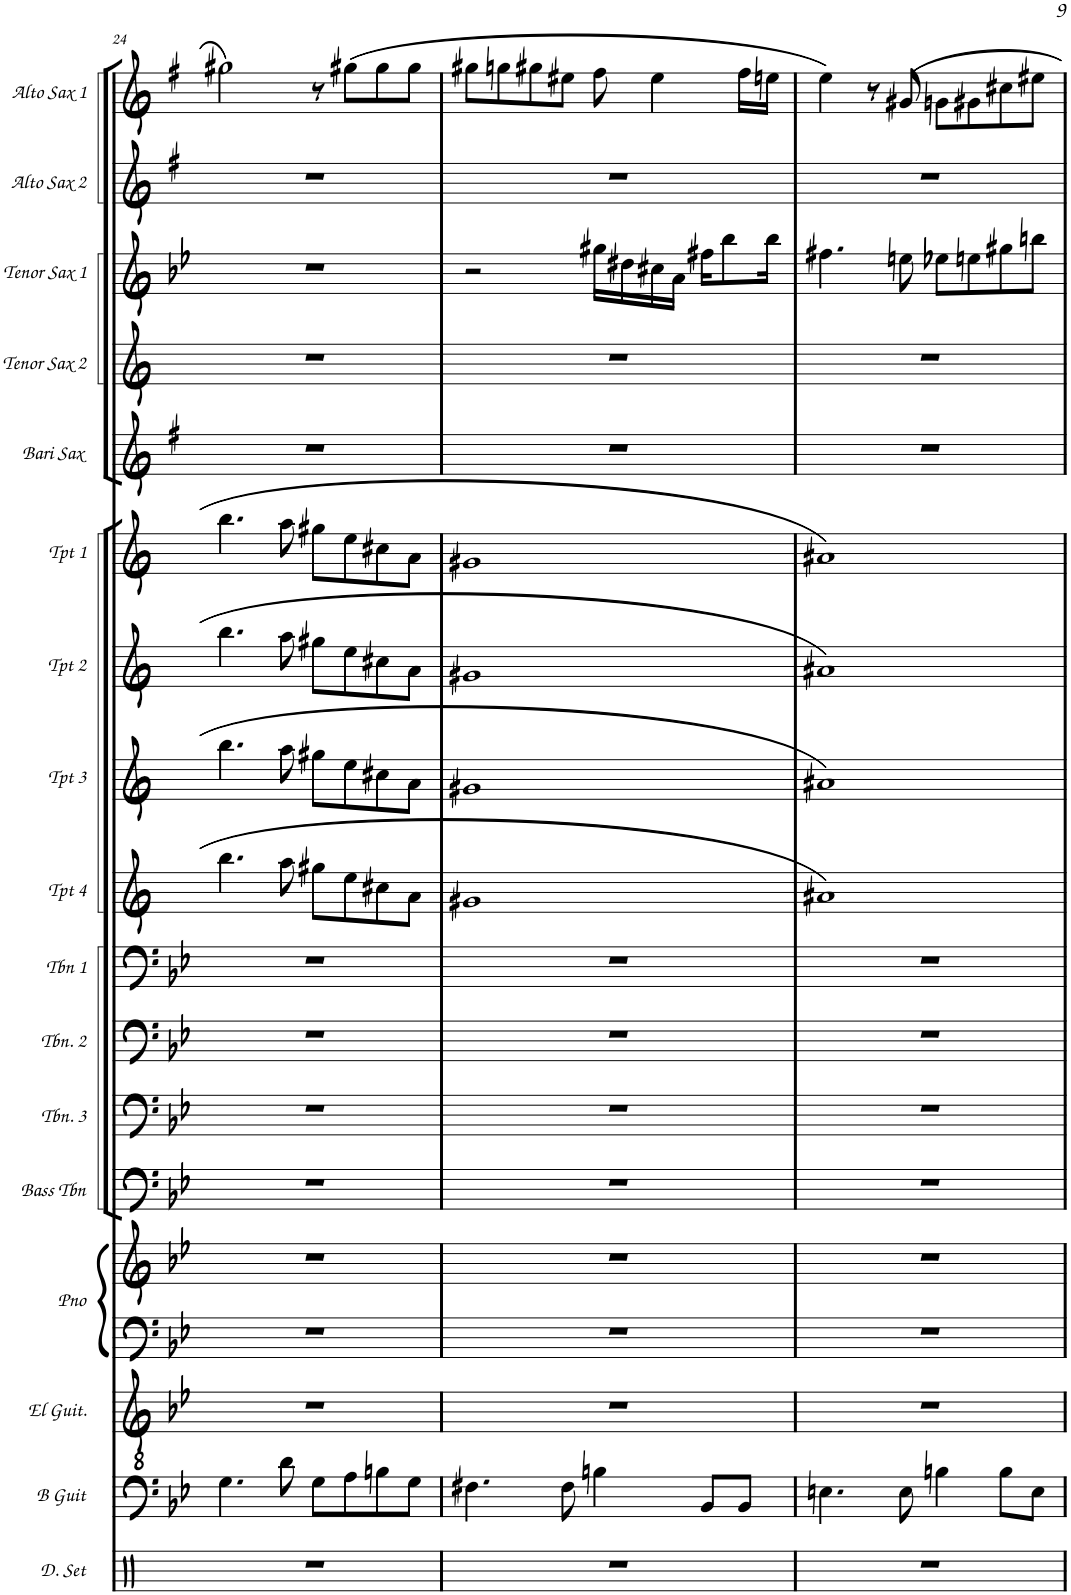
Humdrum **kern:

**kern	**kern	**kern	**kern	**kern	**kern	**kern	**kern	**kern	**kern	**kern	**kern	**kern	**kern	**kern	**kern	**kern	**kern
*part17	*part16	*part15	*part14	*part14	*part13	*part12	*part11	*part10	*part9	*part8	*part7	*part6	*part5	*part4	*part3	*part2	*part1
*staff18	*staff17	*staff16	*staff15	*staff14	*staff13	*staff12	*staff11	*staff10	*staff9	*staff8	*staff7	*staff6	*staff5	*staff4	*staff3	*staff2	*staff1
*I"Drumset	*I"Bass Guitar	*I"Electric Guitar	*I"Piano	*	*I"Bass Trombone	*I"Trombone 3	*I"Trombone 2	*I"Trombone 1	*I"Trumpet 4	*I"Trumpet 3	*I"Trumpet 2	*I"Trumpet 1	*I"Bari Sax	*I"Tenor Sax 2	*I"Tenor Sax 1	*I"Alto Sax 2	*I"Alto Sax 1
*I'D. Set	*I'B Guit	*I'El Guit.	*I'Pno	*	*I'Bass Tbn	*I'Tbn. 3	*I'Tbn. 2	*I'Tbn 1	*I'Tpt 4	*I'Tpt 3	*I'Tpt 2	*I'Tpt 1	*I'Bari Sax	*I'Tenor Sax 2	*I'Tenor Sax 1	*I'Alto Sax 2	*I'Alto Sax 1
!!LO:PB:g=z
*clefX	*clefF4	*clefGv2	*clefF4	*clefG2	*clefF4	*clefF4	*clefF4	*clefF4	*clefG2	*clefG2	*clefG2	*clefG2	*clefG2	*clefG2	*clefG2	*clefG2	*clefG2
*	*Trd7c12	*	*	*	*	*	*	*	*Trd1c2	*Trd1c2	*Trd1c2	*Trd1c2	*Trd12c21	*Trd8c14	*Trd8c14	*Trd5c9	*Trd5c9
*k[]	*k[b-e-]	*k[b-e-]	*k[b-e-]	*k[b-e-]	*k[b-e-]	*k[b-e-]	*k[b-e-]	*k[b-e-]	*k[]	*k[]	*k[]	*k[]	*k[f#]	*k[]	*k[b-e-]	*k[f#]	*k[f#]
*M4/4	*M4/4	*M4/4	*M4/4	*M4/4	*M4/4	*M4/4	*M4/4	*M4/4	*M4/4	*M4/4	*M4/4	*M4/4	*M4/4	*M4/4	*M4/4	*M4/4	*M4/4
=24	=24	=24	=24	=24	=24	=24	=24	=24	=24	=24	=24	=24	=24	=24	=24	=24	=24
1r	4.G\	1r	1r	1r	1r	1r	1r	1r	4.bb\	4.bb\	4.bb\	4.bb\	1r	1r	1r	1r	2gg#X\
.	8d\	.	.	.	.	.	.	.	8aa\	8aa\	8aa\	8aa\	.	.	.	.	.
.	8G\L	.	.	.	.	.	.	.	8gg#X\L	8gg#X\L	8gg#X\L	8gg#X\L	.	.	.	.	8r
.	8A\	.	.	.	.	.	.	.	8ee\	8ee\	8ee\	8ee\	.	.	.	.	(8gg#X\L
.	8Bn\	.	.	.	.	.	.	.	8cc#X\	8cc#X\	8cc#X\	8cc#X\	.	.	.	.	8gg#\
.	8G\J	.	.	.	.	.	.	.	8a\J	8a\J	8a\J	8a\J	.	.	.	.	8gg#\J
=25	=25	=25	=25	=25	=25	=25	=25	=25	=25	=25	=25	=25	=25	=25	=25	=25	=25
1r	4.F#X\	1r	1r	1r	1r	1r	1r	1r	1g#X	1g#X	1g#X	1g#X	1r	1r	2r	1r	8gg#X\L
.	.	.	.	.	.	.	.	.	.	.	.	.	.	.	.	.	8ggn\
.	.	.	.	.	.	.	.	.	.	.	.	.	.	.	.	.	8gg#X\
.	8F#\	.	.	.	.	.	.	.	.	.	.	.	.	.	.	.	8ee#X\J
.	4Bn\	.	.	.	.	.	.	.	.	.	.	.	.	.	16gg#X\LL	.	8ff#\
.	.	.	.	.	.	.	.	.	.	.	.	.	.	.	16dd#X\	.	.
.	.	.	.	.	.	.	.	.	.	.	.	.	.	.	16cc#X\	.	4ee#\
.	.	.	.	.	.	.	.	.	.	.	.	.	.	.	16a\JJ	.	.
.	8BB-/L	.	.	.	.	.	.	.	.	.	.	.	.	.	16ff#X\KL	.	.
.	.	.	.	.	.	.	.	.	.	.	.	.	.	.	8bb-\	.	.
.	8BB-/J	.	.	.	.	.	.	.	.	.	.	.	.	.	.	.	16ff#\LL
.	.	.	.	.	.	.	.	.	.	.	.	.	.	.	16bb-\Jk	.	16een\JJ
=26	=26	=26	=26	=26	=26	=26	=26	=26	=26	=26	=26	=26	=26	=26	=26	=26	=26
1r	4.En\	1r	1r	1r	1r	1r	1r	1r	1a#X	1a#X	1a#X	1a#X	1r	1r	4.ff#X\	1r	4ee\)
.	.	.	.	.	.	.	.	.	.	.	.	.	.	.	.	.	8r
.	8E\	.	.	.	.	.	.	.	.	.	.	.	.	.	8een\	.	8g#X/
.	4Bn\	.	.	.	.	.	.	.	.	.	.	.	.	.	8ee-X\L	.	8gn\L
.	.	.	.	.	.	.	.	.	.	.	.	.	.	.	8een\	.	8g#X\
.	8B\L	.	.	.	.	.	.	.	.	.	.	.	.	.	8gg#X\	.	8cc#X\
.	8E\J	.	.	.	.	.	.	.	.	.	.	.	.	.	8bbn\J	.	8ee#X\J
=	=	=	=	=	=	=	=	=	=	=	=	=	=	=	=	=	=
*-	*-	*-	*-	*-	*-	*-	*-	*-	*-	*-	*-	*-	*-	*-	*-	*-	*-
